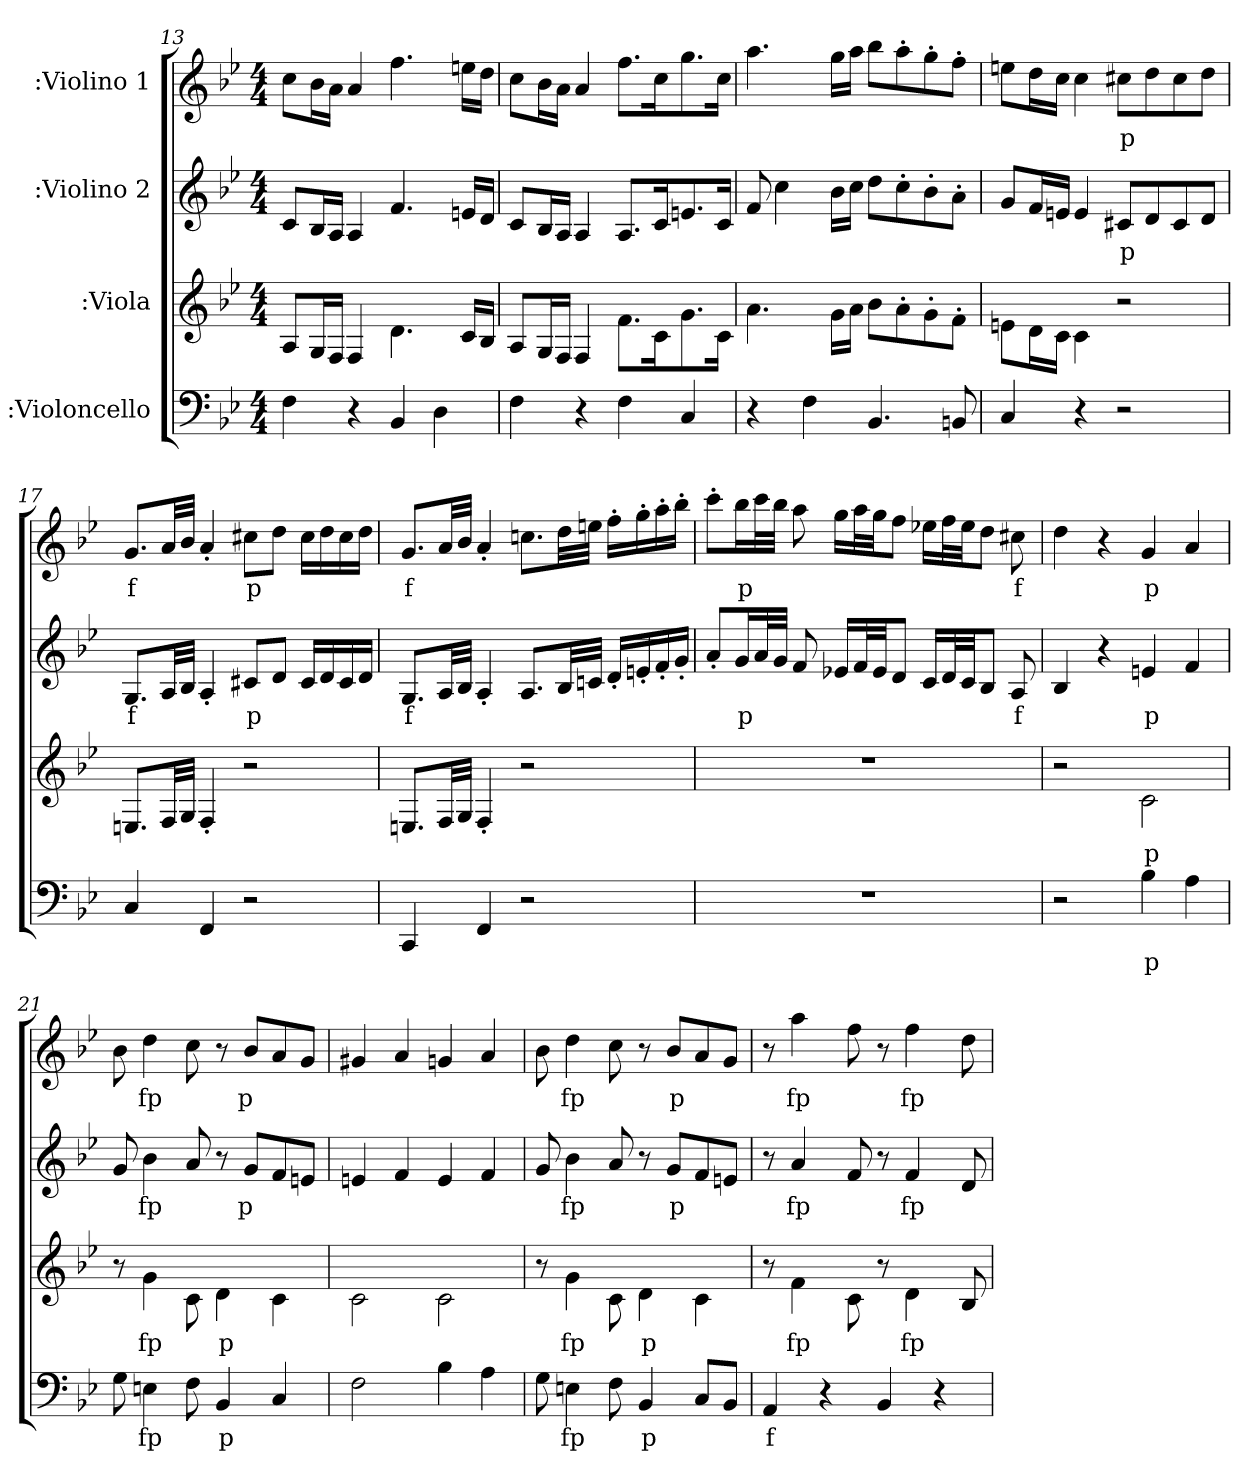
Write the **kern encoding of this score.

**kern	**text	**kern	**text	**kern	**text	**kern	**text
*part4	*part4	*part3	*part3	*part2	*part2	*part1	*part1
*staff4	*staff4	*staff3	*staff3	*staff2	*staff2	*staff1	*staff1
*I":Violoncello	*	*I":Viola	*	*I":Violino 2	*	*I":Violino 1	*
*clefF4	*	*	*	*clefG2	*	*clefG2	*
*k[b-e-]	*	*k[b-e-]	*	*k[b-e-]	*	*k[b-e-]	*
*B-:	*	*B-:	*	*B-:	*	*B-:	*
*M4/4	*	*M4/4	*	*M4/4	*	*M4/4	*
=13	=13	=13	=13	=13	=13	=13	=13
4F\	.	8A/L	.	8c/L	.	8cc\L	.
.	.	16G/L	.	16B-/L	.	16b-\L	.
.	.	16F/JJ	.	16A/JJ	.	16a\JJ	.
4r	.	4F/	.	4A/	.	4a/	.
4BB-/	.	4.d\	.	4.f/	.	4.ff\	.
4D\	.	.	.	.	.	.	.
.	.	16c/LL	.	16en/LL	.	16een\LL	.
.	.	16B-/JJ	.	16d/JJ	.	16dd\JJ	.
=14	=14	=14	=14	=14	=14	=14	=14
4F\	.	8A/L	.	8c/L	.	8cc\L	.
.	.	16G/L	.	16B-/L	.	16b-\L	.
.	.	16F/JJ	.	16A/JJ	.	16a\JJ	.
4r	.	4F/	.	4A/	.	4a/	.
4F\	.	8.f\L	.	8.A/L	.	8.ff\L	.
.	.	16c\	.	16c/	.	16cc\	.
4C/	.	8.g\	.	8.en/	.	8.gg\	.
.	.	16c\Jk	.	16c/Jk	.	16cc\Jk	.
=15	=15	=15	=15	=15	=15	=15	=15
4r	.	4.a\	.	8f/	.	4.aa\	.
.	.	.	.	4cc\	.	.	.
4F\	.	.	.	.	.	.	.
.	.	16g\LL	.	16b-\LL	.	16gg\LL	.
.	.	16a\JJ	.	16cc\JJ	.	16aa\JJ	.
4.BB-/	.	8b-\L	.	8dd\L	.	8bb-\L	.
.	.	8a'>\	.	8cc'>\	.	8aa'>\	.
.	.	8g'>\	.	8b-'>\	.	8gg'>\	.
8BBn/	.	8f'>\J	.	8a'>\J	.	8ff'>\J	.
=16	=16	=16	=16	=16	=16	=16	=16
4C/	.	8en\L	.	8g/L	.	8een\L	.
.	.	16d\L	.	16f/L	.	16dd\L	.
.	.	16c\JJ	.	16en/JJ	.	16cc\JJ	.
4r	.	4c\	.	4e/	.	4cc\	.
2r	.	2r	.	8c#X/L	p	8cc#X\L	p
.	.	.	.	8d/	.	8dd\	.
.	.	.	.	8c#/	.	8cc#\	.
.	.	.	.	8d/J	.	8dd\J	.
=17	=17	=17	=17	=17	=17	=17	=17
4C/	.	8.En/L	.	8.G/L	f	8.g/L	f
.	.	32F/LL	.	32A/LL	.	32a/LL	.
.	.	32G/JJJ	.	32B-/JJJ	.	32b-/JJJ	.
4FF/	.	4F'>/	.	4A'>/	.	4a'>/	.
2r	.	2r	.	8c#X/L	p	8cc#X\L	p
.	.	.	.	8d/J	.	8dd\J	.
.	.	.	.	16c#/LL	.	16cc#\LL	.
.	.	.	.	16d/	.	16dd\	.
.	.	.	.	16c#/	.	16cc#\	.
.	.	.	.	16d/JJ	.	16dd\JJ	.
=18	=18	=18	=18	=18	=18	=18	=18
4CC/	.	8.En/L	.	8.G/L	f	8.g/L	f
.	.	32F/LL	.	32A/LL	.	32a/LL	.
.	.	32G/JJJ	.	32B-/JJJ	.	32b-/JJJ	.
4FF/	.	4F'>/	.	4A'>/	.	4a'>/	.
2r	.	2r	.	8.A/L	.	8.ccn\L	.
.	.	.	.	32B-/LL	.	32dd\LL	.
.	.	.	.	32cn/JJJ	.	32een\JJJ	.
.	.	.	.	16d'>/LL	.	16ff'>\LL	.
.	.	.	.	16en'>/	.	16gg'>\	.
.	.	.	.	16f'>/	.	16aa'>\	.
.	.	.	.	16g'>/JJ	.	16bb-'>\JJ	.
=19	=19	=19	=19	=19	=19	=19	=19
1r	.	1r	.	8a'>/L	.	8ccc'>\L	.
.	.	.	.	16g/L	p	16bb-\L	p
.	.	.	.	32a/L	.	32ccc\L	.
.	.	.	.	32g/JJJ	.	32bb-\JJJ	.
.	.	.	.	8f/	.	8aa\	.
.	.	.	.	16e-X/LL	.	16gg\LL	.
.	.	.	.	32f/L	.	32aa\L	.
.	.	.	.	32e-/JJ	.	32gg\JJ	.
.	.	.	.	8d/J	.	8ff\J	.
.	.	.	.	16c/LL	.	16ee-X\LL	.
.	.	.	.	32d/L	.	32ff\L	.
.	.	.	.	32c/JJ	.	32ee-\JJ	.
.	.	.	.	8B-/J	.	8dd\J	.
.	.	.	.	8A/	f	8cc#X\	f
=20	=20	=20	=20	=20	=20	=20	=20
2r	.	2r	.	4B-/	.	4dd\	.
.	.	.	.	4r	.	4r	.
4B-\	p	2c\	p	4en/	p	4g/	p
4A\	.	.	.	4f/	.	4a/	.
=21	=21	=21	=21	=21	=21	=21	=21
8G\	.	8r	.	8g/	.	8b-\	.
4En\	fp	4g\	fp	4b-\	fp	4dd\	fp
8F\	.	8c\	.	8a/	.	8cc\	.
4BB-/	p	4d\	p	8r	.	8r	.
.	.	.	.	8g/L	p	8b-/L	p
4C/	.	4c\	.	8f/	.	8a/	.
.	.	.	.	8en/J	.	8g/J	.
=22	=22	=22	=22	=22	=22	=22	=22
2F\	.	2c\	.	4en/	.	4g#X/	.
.	.	.	.	4f/	.	4a/	.
4B-\	.	2c\	.	4e/	.	4gn/	.
4A\	.	.	.	4f/	.	4a/	.
=23	=23	=23	=23	=23	=23	=23	=23
8G\	.	8r	.	8g/	.	8b-\	.
4En\	fp	4g\	fp	4b-\	fp	4dd\	fp
8F\	.	8c\	.	8a/	.	8cc\	.
4BB-/	p	4d\	p	8r	.	8r	.
.	.	.	.	8g/L	p	8b-/L	p
8C/L	.	4c\	.	8f/	.	8a/	.
8BB-/J	.	.	.	8en/J	.	8g/J	.
=24	=24	=24	=24	=24	=24	=24	=24
4AA/	f	8r	.	8r	.	8r	.
.	.	4f\	fp	4a/	fp	4aa\	fp
4r	.	.	.	.	.	.	.
.	.	8c\	.	8f/	.	8ff\	.
4BB-/	.	8r	.	8r	.	8r	.
.	.	4d\	fp	4f/	fp	4ff\	fp
4r	.	.	.	.	.	.	.
.	.	8B-/	.	8d/	.	8dd\	.
=	=	=	=	=	=	=	=
*-	*-	*-	*-	*-	*-	*-	*-
